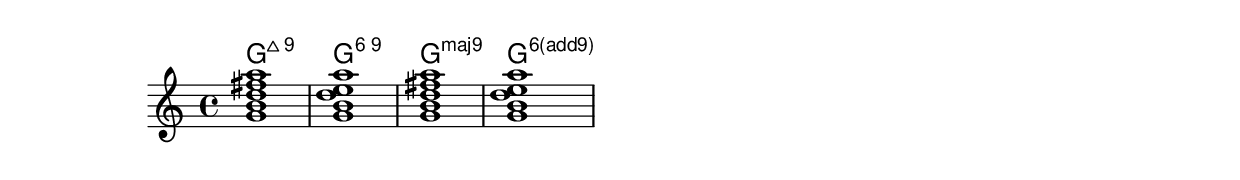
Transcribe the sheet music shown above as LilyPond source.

%% Do not edit this file; it is automatically
%% generated from LSR http://lsr.dsi.unimi.it
%% This file is in the public domain.
\version "2.12.2"

\header {
  lsrtags = "chords"

%% Translation of GIT committish: fa19277d20f8ab0397c560eb0e7b814bd804ecec
  texidoces = "
Se puede usar la propiedad @code{chordNameExceptions} para
almacenar una lista de notaciones espaciales para acordes
específicos.

"
  doctitlees = "Excepciones para los nombres de acorde"


%% Translation of GIT committish: 0a868be38a775ecb1ef935b079000cebbc64de40
  texidocde = "
Die Eigenschaft @code{chordNameExceptions} kann benutzt werden, um eine
Liste an besonderen Notationen für bestimmte Akkorde zu speichern.

"
  doctitlede = "Akkordsymbolausnahmen"

  texidoc = "
The property @code{chordNameExceptions} can be used to store a list of
special notations for specific chords.

"
  doctitle = "Chord name exceptions"
} % begin verbatim

% modify maj9 and 6(add9)
% Exception music is chords with markups
chExceptionMusic = {
  <c e g b d'>1-\markup { \super "maj9" }
  <c e g a d'>1-\markup { \super "6(add9)" }
}

% Convert music to list and prepend to existing exceptions.
chExceptions = #( append
  ( sequential-music-to-chord-exceptions chExceptionMusic #t)
  ignatzekExceptions)

theMusic = \chordmode {
  g1:maj9 g1:6.9
  \set chordNameExceptions = #chExceptions
  g1:maj9 g1:6.9
}

\layout {
  ragged-right = ##t
}

<< \context ChordNames \theMusic
   \context Voice \theMusic
>>

